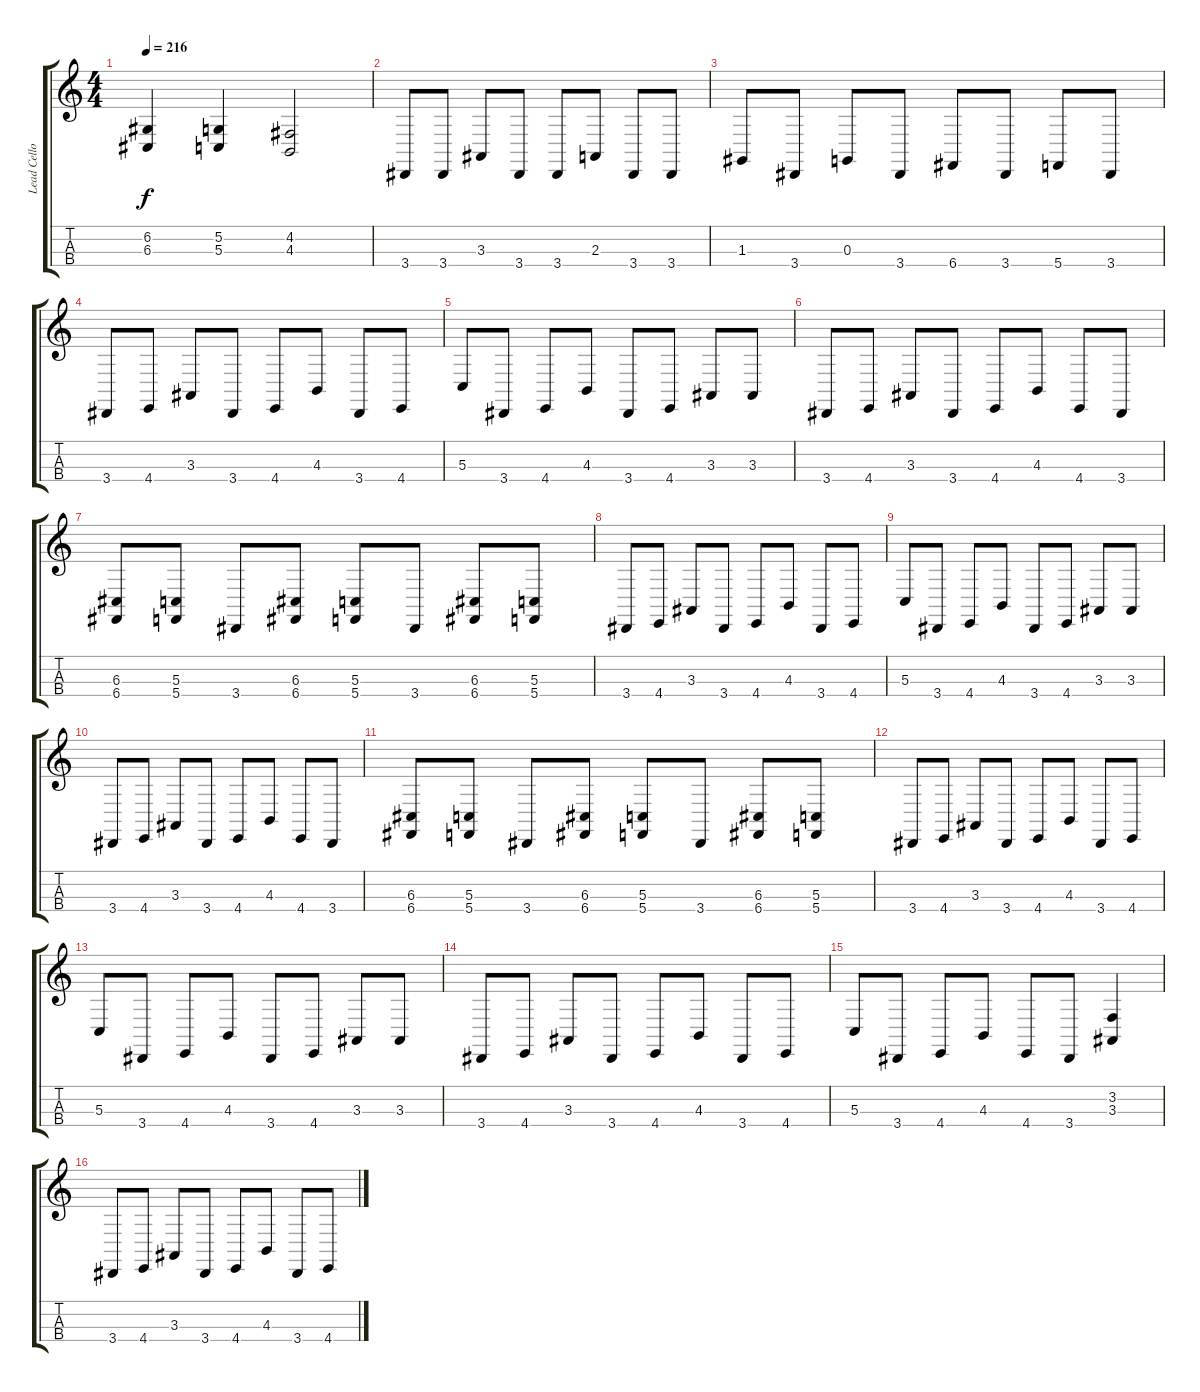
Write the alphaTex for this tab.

\track ("Lead Cello" "Lead Cello") {instrument cello}
\staff {score tabs}
\tuning (A3 D3 G2 C2) {hide}
\ts (4 4)
\tempo 216
\clef g2
\ks c
(6.2 6.3).4{dy f} (5.2 5.3).4 (4.2 4.3).2 |
3.4.8 3.4.8 3.3.8 3.4.8 3.4.8 2.3.8 3.4.8 3.4.8 |
1.3.8 3.4.8 0.3.8 3.4.8 6.4.8 3.4.8 5.4.8 3.4.8 |
3.4.8 4.4.8 3.3.8 3.4.8 4.4.8 4.3.8 3.4.8 4.4.8 |
5.3.8 3.4.8 4.4.8 4.3.8 3.4.8 4.4.8 3.3.8 3.3.8 |
3.4.8 4.4.8 3.3.8 3.4.8 4.4.8 4.3.8 4.4.8 3.4.8 |
(6.3 6.4).8 (5.3 5.4).8 3.4.8 (6.3 6.4).8 (5.3 5.4).8 3.4.8 (6.3 6.4).8 (5.3 5.4).8 |
3.4.8 4.4.8 3.3.8 3.4.8 4.4.8 4.3.8 3.4.8 4.4.8 |
5.3.8 3.4.8 4.4.8 4.3.8 3.4.8 4.4.8 3.3.8 3.3.8 |
3.4.8 4.4.8 3.3.8 3.4.8 4.4.8 4.3.8 4.4.8 3.4.8 |
(6.3 6.4).8 (5.3 5.4).8 3.4.8 (6.3 6.4).8 (5.3 5.4).8 3.4.8 (6.3 6.4).8 (5.3 5.4).8 |
3.4.8 4.4.8 3.3.8 3.4.8 4.4.8 4.3.8 3.4.8 4.4.8 |
5.3.8 3.4.8 4.4.8 4.3.8 3.4.8 4.4.8 3.3.8 3.3.8 |
3.4.8 4.4.8 3.3.8 3.4.8 4.4.8 4.3.8 3.4.8 4.4.8 |
5.3.8 3.4.8 4.4.8 4.3.8 4.4.8 3.4.8 (3.2 3.3).4 |
3.4.8 4.4.8 3.3.8 3.4.8 4.4.8 4.3.8 3.4.8 4.4.8
